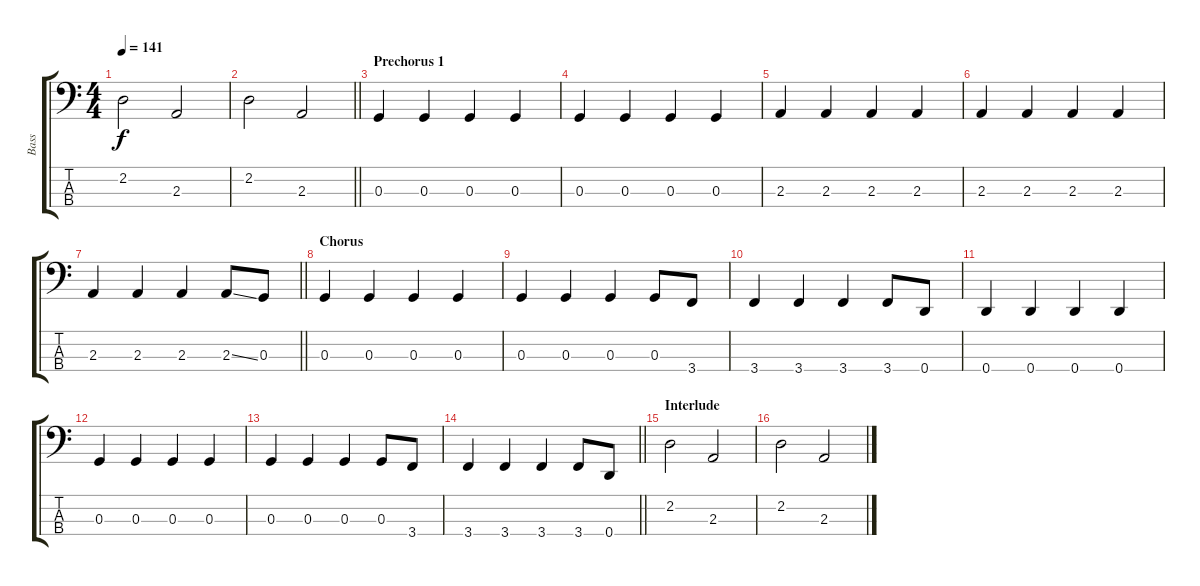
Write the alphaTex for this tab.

\track ("Bass" "Bass") {instrument electricbassfinger}
\staff {score tabs}
\tuning (F2 C2 G1 D1) {hide}
\ts (4 4)
\tempo 141
\clef f4
\ks c
2.2.2{dy f} 2.3.2 |
\barLineRight lightlight
2.2.2 2.3.2 |
\section ("" "Prechorus 1")
0.3.4 0.3.4 0.3.4 0.3.4 |
0.3.4 0.3.4 0.3.4 0.3.4 |
2.3.4 2.3.4 2.3.4 2.3.4 |
2.3.4 2.3.4 2.3.4 2.3.4 |
\barLineRight lightlight
2.3.4 2.3.4 2.3.4 2.3{ss}.8 0.3.8 |
\section ("" "Chorus")
0.3.4 0.3.4 0.3.4 0.3.4 |
0.3.4 0.3.4 0.3.4 0.3.8 3.4.8 |
3.4.4 3.4.4 3.4.4 3.4.8 0.4.8 |
0.4.4 0.4.4 0.4.4 0.4.4 |
0.3.4 0.3.4 0.3.4 0.3.4 |
0.3.4 0.3.4 0.3.4 0.3.8 3.4.8 |
\barLineRight lightlight
3.4.4 3.4.4 3.4.4 3.4.8 0.4.8 |
\section ("" "Interlude")
2.2.2 2.3.2 |
2.2.2 2.3.2
